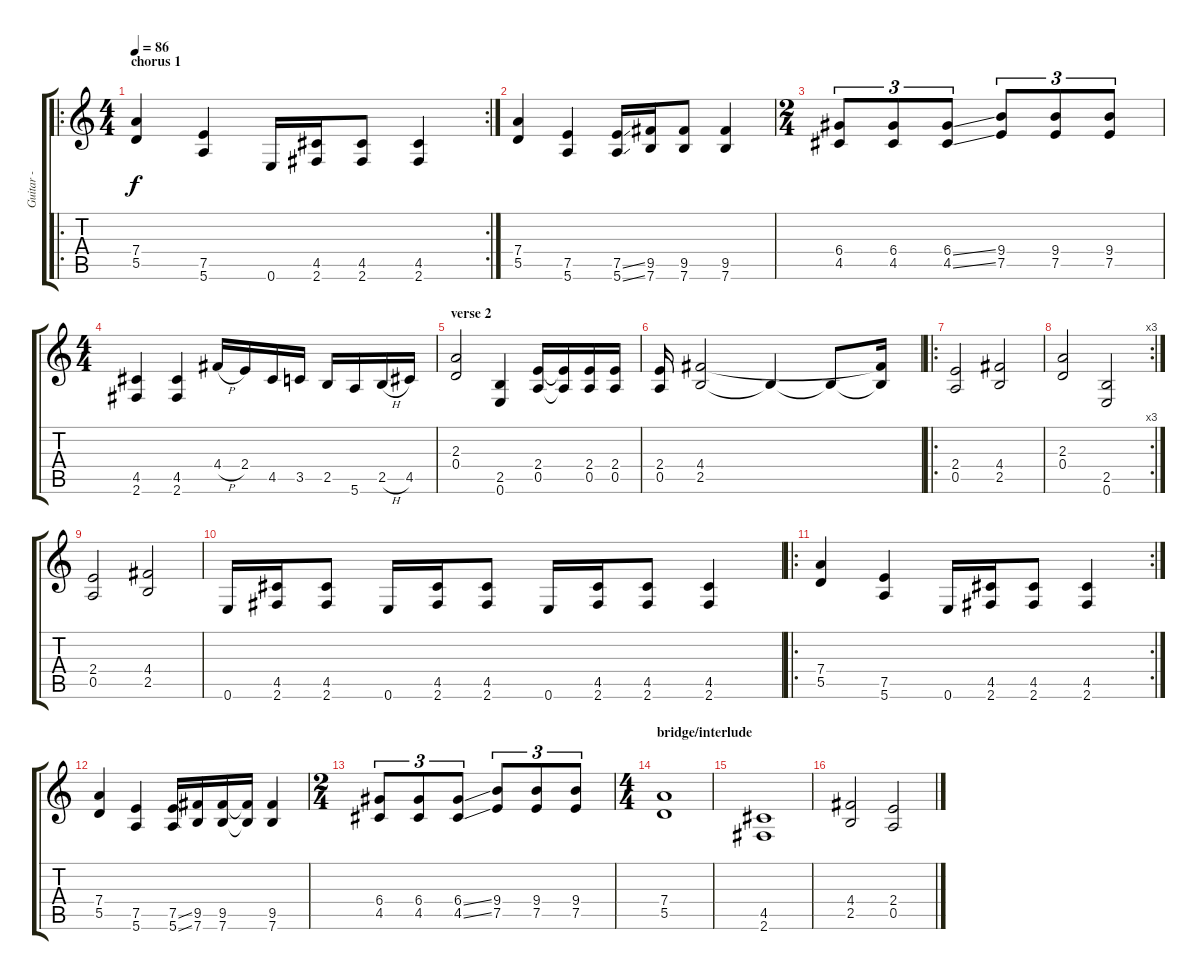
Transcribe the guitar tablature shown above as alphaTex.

\track ("Guitar -  Billy" "Guitar -  ") {instrument distortionguitar}
\staff {score tabs}
\tuning (E4 B3 G3 D3 A2 E2) {hide}
\ro
\rc 2
\ts (4 4)
\section ("" "chorus 1")
\tempo 86
\clef g2
\ks c
(7.4 5.5).4{dy f} (7.5 5.6).4 0.6.16 (4.5 2.6).16 (4.5 2.6).8 (4.5 2.6).4 |
(7.4 5.5).4 (7.5 5.6).4 (7.5{ss} 5.6{ss}).16 (9.5 7.6).16 (9.5 7.6).8 (9.5 7.6).4 |
\ts (2 4)
(6.4 4.5).8{tu (3 2)} (6.4 4.5).8{tu (3 2)} (6.4{ss} 4.5{ss}).8{tu (3 2)} (9.4 7.5).8{tu (3 2)} (9.4 7.5).8{tu (3 2)} (9.4 7.5).8{tu (3 2)} |
\ts (4 4)
(4.5 2.6).4 (4.5 2.6).4 4.4{h}.16 2.4.16 4.5.16 3.5.16 2.5.16 5.6.16 2.5{h}.16 4.5.16 |
\section ("" "verse 2")
(2.3 0.4).2 (2.5 0.6).4 (2.4 0.5).16 (2.4{t} 0.5{t}).16 (2.4 0.5).16 (2.4 0.5).16 |
(2.4 0.5).16 (4.4 2.5).2 2.5{t}.4 2.5{t}.8 (4.4{t} 2.5{t}).16 |
\ro
(2.4 0.5).2 (4.4 2.5).2 |
\rc 3
(2.3 0.4).2 (2.5 0.6).2 |
(2.4 0.5).2 (4.4 2.5).2 |
0.6.16 (4.5 2.6).16 (4.5 2.6).8 0.6.16 (4.5 2.6).16 (4.5 2.6).8 0.6.16 (4.5 2.6).16 (4.5 2.6).8 (4.5 2.6).4 |
\ro
\rc 2
(7.4 5.5).4 (7.5 5.6).4 0.6.16 (4.5 2.6).16 (4.5 2.6).8 (4.5 2.6).4 |
(7.4 5.5).4 (7.5 5.6).4 (7.5{ss} 5.6{ss}).16 (9.5 7.6).16 (9.5 7.6).16 (9.5{t} 7.6{t}).16 (9.5 7.6).4 |
\ts (2 4)
(6.4 4.5).8{tu (3 2)} (6.4 4.5).8{tu (3 2)} (6.4{ss} 4.5{ss}).8{tu (3 2)} (9.4 7.5).8{tu (3 2)} (9.4 7.5).8{tu (3 2)} (9.4 7.5).8{tu (3 2)} |
\ts (4 4)
\section ("" "bridge/interlude")
(7.4 5.5).1 |
(4.5 2.6).1 |
(4.4 2.5).2 (2.4 0.5).2
